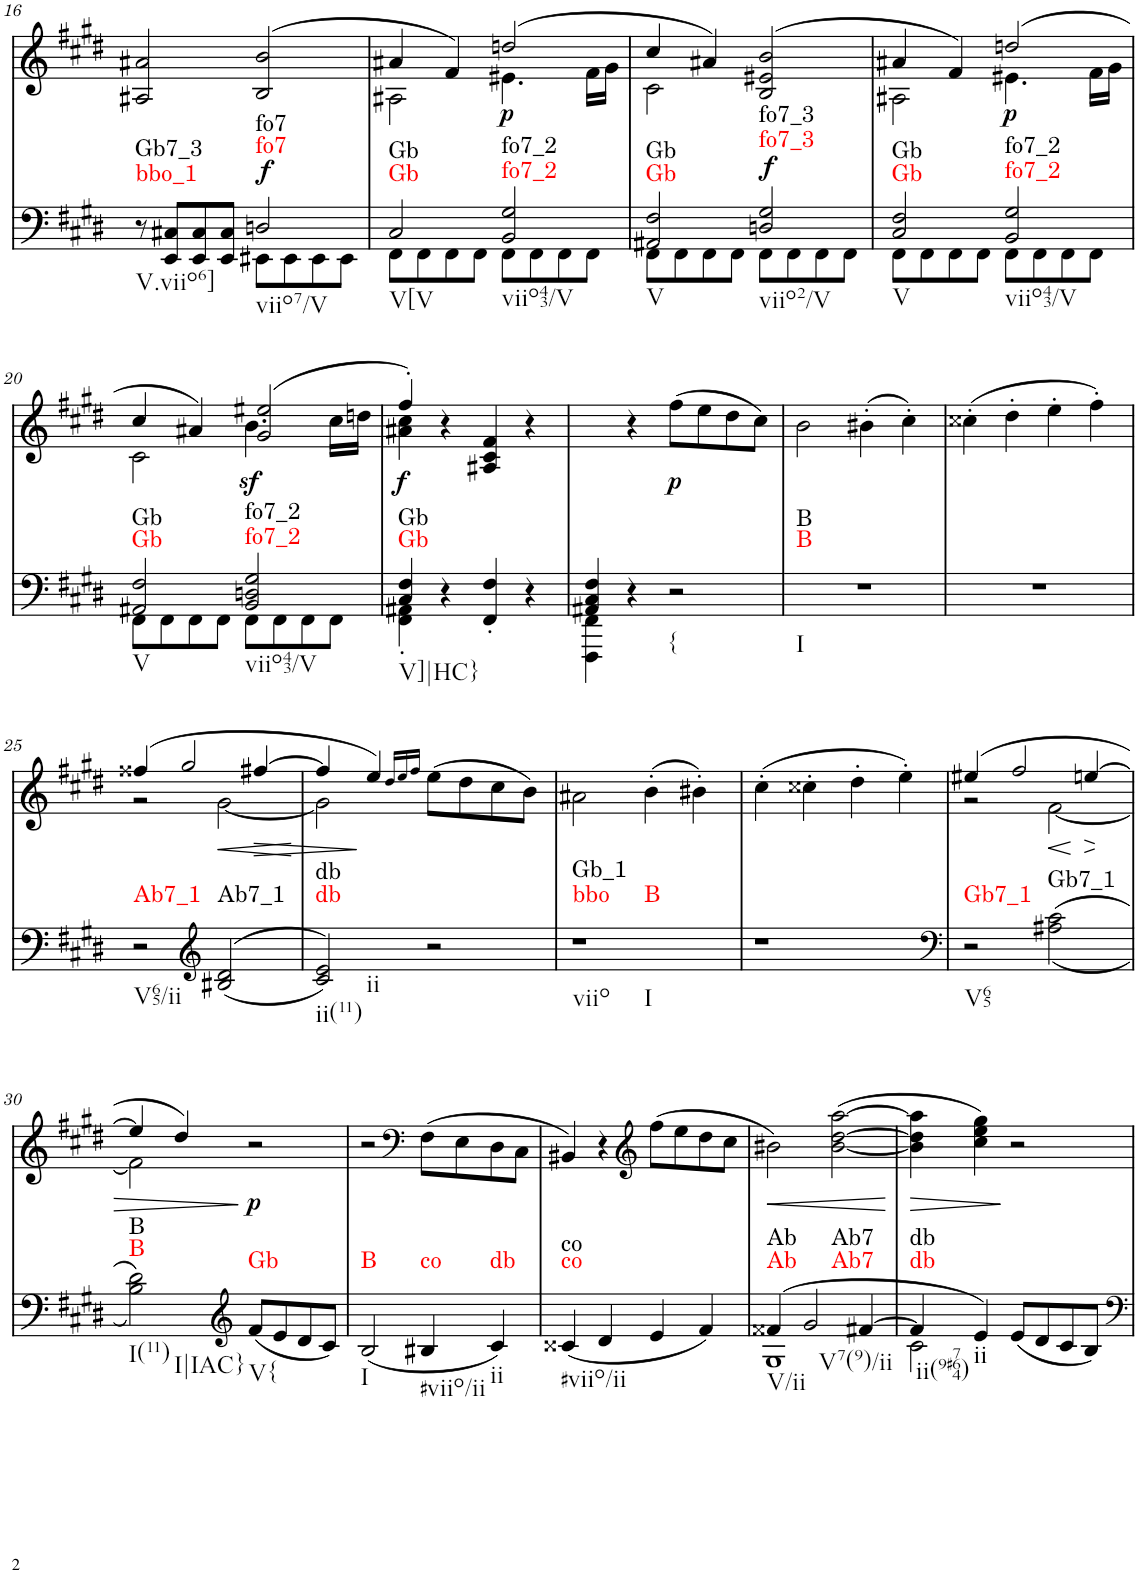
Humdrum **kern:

**kern	**dynam	**harte	**kern	**text	**dynam
*part2	*part2	*part2	*part1	*part1	*part1
*staff2	*staff2	*	*staff1	*staff1	*staff1
*I"piano	*	*	*I"piano	*	*
*I'Pno	*	*	*I'Pno	*	*
!!LO:PB:g=z
*clefF4	*	*	*clefG2	*	*
*k[f#c#g#d#]	*	*	*k[f#c#g#d#]	*	*
*E:	*	*	*E:	*	*
*M4/4	*	*	*M4/4	*	*
=16	=16	=16	=16	=16	=16
*^	*	*	*	*	*
!	!	!	!LO:H:n=1:kt=bbo_1	!	!	!
!	!	!	!LO:H:n=2:kt=Gb7_3	!	!	!
8r	2ryy	.	N N	2A#X/ 2a#X/	.	.
8EE/ 8C#X/L	.	.	.	.	.	.
8EE/ 8C#/	.	.	.	.	.	.
8EE/ 8C#/J	.	.	.	.	.	.
!	!	!LO:DY:a	!LO:H:n=1:kt=fo7	!	!LO:LY:b	!
!	!	!	!LO:H:n=2:kt=fo7	!	!	!
2Dn/	8EE#X\L	f	N N	(>2B/ 2b/	f	.
.	8EE#\	.	.	.	.	.
.	8EE#\	.	.	.	.	.
.	8EE#\J	.	.	.	.	.
=17	=17	=17	=17	=17	=17	=17
*	*	*	*	*^	*	*
!	!	!	!LO:H:n=1:kt=Gb	!	!	!	!
!	!	!	!LO:H:n=2:kt=Gb	!	!	!	!
2C#/	8FF#\L	.	N N	4a#X/	2A#X\	.	.
.	8FF#\	.	.	.	.	.	.
.	8FF#\	.	.	4f#/)	.	.	.
.	8FF#\J	.	.	.	.	.	.
!	!	!	!LO:H:n=1:kt=fo7_2	!	!	!LO:LY:b	!LO:DY:b
!	!	!	!LO:H:n=2:kt=fo7_2	!	!	!	!
2BB/ 2G#/	8FF#\L	.	N N	(2ddn/	4.e#X\	p	p
.	8FF#\	.	.	.	.	.	.
.	8FF#\	.	.	.	.	.	.
.	8FF#\J	.	.	.	16f#\LL	.	.
.	.	.	.	.	16g#\JJ	.	.
=18	=18	=18	=18	=18	=18	=18	=18
!	!	!	!LO:H:n=1:kt=Gb	!	!	!	!
!	!	!	!LO:H:n=2:kt=Gb	!	!	!	!
2AA#X/ 2F#/	8FF#\L	.	N N	4cc#/	2c#\	.	.
.	8FF#\	.	.	.	.	.	.
.	8FF#\	.	.	4a#X/)	.	.	.
.	8FF#\J	.	.	.	.	.	.
!	!	!	!LO:H:n=1:kt=fo7_3	!	!	!	!
!	!	!	!LO:H:n=2:kt=fo7_3	!	!	!	!
2Dn/ 2G#/	8FF#\L	.	N N	(2B/ 2e#X/ 2b/	2ryy	.	.
!	!	!LO:DY:a	!	!	!	!	!
.	8FF#\	f	.	.	.	.	.
.	8FF#\	.	.	.	.	.	.
.	8FF#\J	.	.	.	.	.	.
=19	=19	=19	=19	=19	=19	=19	=19
!	!	!	!LO:H:n=1:kt=Gb	!	!	!	!
!	!	!	!LO:H:n=2:kt=Gb	!	!	!	!
2C#/ 2F#/	8FF#\L	.	N N	4a#X/	2A#X\	.	.
.	8FF#\	.	.	.	.	.	.
.	8FF#\	.	.	4f#/)	.	.	.
.	8FF#\J	.	.	.	.	.	.
!	!	!	!LO:H:n=1:kt=fo7_2	!	!	!LO:LY:b	!LO:DY:b
!	!	!	!LO:H:n=2:kt=fo7_2	!	!	!	!
2BB/ 2G#/	8FF#\L	.	N N	(2ddn/	4.e#X\	p	p
.	8FF#\	.	.	.	.	.	.
.	8FF#\	.	.	.	.	.	.
.	8FF#\J	.	.	.	16f#\LL	.	.
.	.	.	.	.	16g#\JJ	.	.
!!LO:LB:g=z	!!
=20	=20	=20	=20	=20	=20	=20	=20
!	!	!	!LO:H:n=1:kt=Gb	!	!	!	!
!	!	!	!LO:H:n=2:kt=Gb	!	!	!	!
2AA#X/ 2F#/	8FF#\L	.	N N	4cc#/	2c#\	.	.
.	8FF#\	.	.	.	.	.	.
.	8FF#\	.	.	4a#X/)	.	.	.
.	8FF#\J	.	.	.	.	.	.
!	!	!	!LO:H:n=1:kt=fo7_2	!	!	!	!LO:DY:b
!	!	!	!LO:H:n=2:kt=fo7_2	!	!	!	!
2BB/ 2Dn/ 2G#/	8FF#\L	.	N N	(2g#/ 2ee#X/	4.b\	.	sf
.	8FF#\	.	.	.	.	.	.
.	8FF#\	.	.	.	.	.	.
.	8FF#\J	.	.	.	16cc#\LL	.	.
.	.	.	.	.	16ddn\JJ	.	.
=21	=21	=21	=21	=21	=21	=21	=21
!	!	!	!LO:H:n=1:kt=Gb	!	!	!LO:LY:b	!LO:DY:b
!	!	!	!LO:H:n=2:kt=Gb	!	!	!	!
4C#/ 4F#/	4FF#\' 4AA#X\'	.	N N	4ff#'/)	4a#X\ 4cc#\	f	f
4r	2.ryy	.	.	4r	2.ryy	.	.
4FF#/'< 4F#/'<	.	.	.	4A#X/ 4c#/ 4f#/	.	.	.
4r	.	.	.	4r	.	.	.
*	*	*	*	*v	*v	*	*
=22	=22	=22	=22	=22	=22	=22
4AA#X/ 4C#/ 4F#/	4FFF#\ 4FF#\	.	.	4ryy	.	.
4r	2.ryy	.	.	4r	.	.
!	!	!	!LO:H:kt={	!	!LO:LY:b	!LO:DY:b
2r	.	.	N	(8ff#\L	p	p
.	.	.	.	8ee\	.	.
.	.	.	.	8dd#\	.	.
.	.	.	.	8cc#\J)	.	.
*v	*v	*	*	*	*	*
=23	=23	=23	=23	=23	=23
!	!	!LO:H:n=1:kt=B	!	!	!
!	!	!LO:H:n=2:kt=B	!	!	!
1r	.	N N	2b\	.	.
.	.	.	(4b#X'\	.	.
.	.	.	4cc#'\)	.	.
=24	=24	=24	=24	=24	=24
1r	.	.	(4cc##X'\	.	.
.	.	.	4dd#'\	.	.
.	.	.	4ee'\	.	.
.	.	.	4ff#'\)	.	.
!!LO:LB:g=z
=25	=25	=25	=25	=25	=25
*	*	*	*^	*	*
!	!	!LO:H:kt=Ab7_1	!	!	!	!
2r	.	N	(4ff##X/	2r	.	.
.	.	.	2gg#/	.	.	.
*clefG2	*	*	*	*	*	*
!	!	!LO:H:kt=Ab7_1	!	!	!	!LO:HP:b
(>(2B#X/ 2d#/	.	N	.	[2g#\	.	<
!	!	!	!	!	!	!LO:HP:b
.	.	.	[4ff#X/	.	.	>
=26	=26	=26	=26	=26	=26	=26
!	!	!LO:H:n=1:kt=db	!	!	!	!
!	!	!LO:H:n=2:kt=db	!	!	!	!
2c#/ 2e/))	.	N N	4ff#/]	2g#\]	.	.
.	.	.	4ee/)	.	.	]
.	.	.	16qdd#/LL	.	.	.
.	.	.	16qee/	.	.	.
.	.	.	16qff#/JJ	.	.	.
2r	.	.	(8ee\L	2ryy	.	.
.	.	.	8dd#\	.	.	.
.	.	.	8cc#\	.	.	.
.	.	.	8b\J)	.	.	.
*	*	*	*v	*v	*	*
=27	=27	=27	=27	=27	=27
!	!	!LO:H:n=1:kt=bbo	!	!	!
!	!	!LO:H:n=2:kt=Gb_1	!	!	!
!	!	!LO:H:n=3:kt=B	!	!	!
1r	.	N N N	2a#X\	.	.
.	.	.	(4b'\	.	.
.	.	.	4b#X'\)	.	.
=28	=28	=28	=28	=28	=28
1r	.	.	(4cc#'\	.	.
.	.	.	4cc##X'\	.	.
.	.	.	4dd#'\	.	.
.	.	.	4ee'\)	.	.
=29	=29	=29	=29	=29	=29
*clefF4	*	*	*	*	*
*	*	*	*^	*	*
!	!	!LO:H:kt=Gb7_1	!	!	!	!
2r	.	N	(4ee#X/	2r	.	.
.	.	.	2ff#/	.	.	.
!	!	!LO:H:kt=Gb7_1	!	!	!LO:LY:b	!
((<2A#X\ 2c#\	.	N	.	[2f#\	<	.
!	!	!	!	!	!	!LO:HP:b
.	.	.	[4een/	.	.	>
*	*	*	*v	*v	*	*
.	.	.	.	.	[
!!LO:LB:g=z
=30	=30	=30	=30	=30	=30
*	*	*	*^	*	*
!	!	!LO:H:n=1:kt=B	!	!	!LO:LY:b	!
!	!	!LO:H:n=2:kt=B	!	!	!	!
2B\ 2d#\))	.	N N	4ee/]	2f#\]	>	.
.	.	.	4dd#/)	.	.	.
*clefG2	*	*	*	*	*	*
!	!	!LO:H:kt=Gb	!	!	!	!LO:DY:n=1:b
(8f#/L	.	N	2r	2ryy	.	] p
8e/	.	.	.	.	.	.
8d#/	.	.	.	.	.	.
8c#/J)	.	.	.	.	.	.
*	*	*	*v	*v	*	*
=31	=31	=31	=31	=31	=31
!	!	!LO:H:kt=B	!	!	!
(2B/	.	N	2r	.	.
*	*	*	*clefF4	*	*
!	!	!LO:H:kt=co	!	!LO:LY:b	!
4B#X/	.	N	(8F#\L	p	.
.	.	.	8E\	.	.
!	!	!LO:H:kt=db	!	!	!
4c#/)	.	N	8D#\	.	.
.	.	.	8C#\J	.	.
=32	=32	=32	=32	=32	=32
!	!	!LO:H:n=1:kt=co	!	!	!
!	!	!LO:H:n=2:kt=co	!	!	!
(4c##X/	.	N N	4BB#X/)	.	.
4d#/	.	.	4r	.	.
*	*	*	*clefG2	*	*
4e/	.	.	(8ff#\L	.	.
.	.	.	8ee\	.	.
4f#/)	.	.	8dd#\	.	.
.	.	.	8cc#\J	.	.
=33	=33	=33	=33	=33	=33
*^	*	*	*	*	*
!	!	!	!LO:H:n=1:kt=Ab	!	!LO:LY:b	!LO:HP:b
!	!	!	!LO:H:n=2:kt=Ab	!	!	!
(4f##X/	1G#	.	N N	2b#X\)	<	<
!	!	!	!LO:H:n=1:kt=Ab7	!	!	!
!	!	!	!LO:H:n=2:kt=Ab7	!	!	!
2g#/	.	.	N N	.	.	.
!	!	!	!	!	!LO:LY:b	!
.	.	.	.	([2b#\ [2dd#\ [2aa\	>	.
[4f#X/	.	.	.	.	.	.
*v	*v	*	*	*	*	*
.	.	.	.	.	[
=34	=34	=34	=34	=34	=34
*^	*	*	*	*	*
!	!	!	!LO:H:n=1:kt=db	!	!	!LO:HP:b
!	!	!	!LO:H:n=2:kt=db	!	!	!
4f#/]	2c#\	.	N N	4b#\] 4dd#\] 4aa\]	.	>
4e/)	.	.	.	4cc#\ 4ee\ 4gg#\)	.	.
(8e/L	2ryy	.	.	2r	.	]
8d#/	.	.	.	.	.	.
8c#/	.	.	.	.	.	.
8B/J)	.	.	.	.	.	.
*v	*v	*	*	*	*	*
=	=	=	=	=	=
*-	*-	*-	*-	*-	*-
